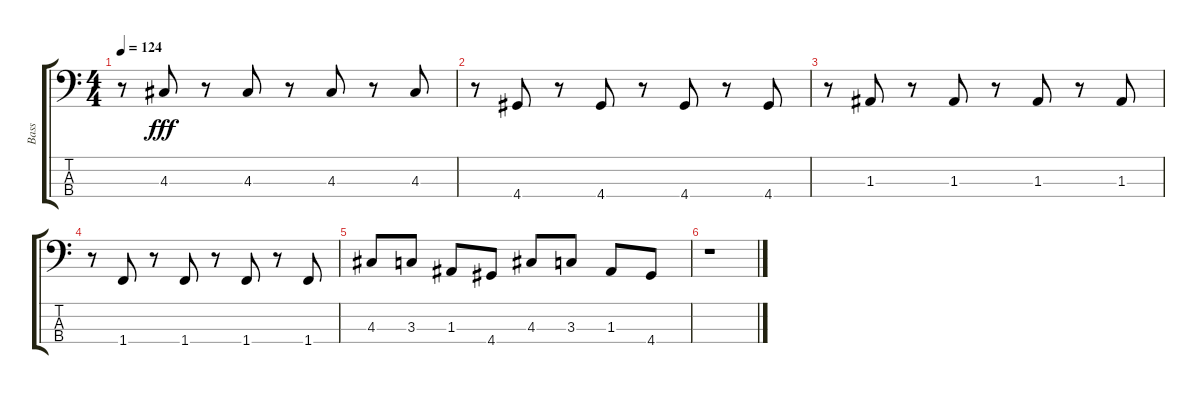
\track ("Bass" "Bass") {instrument synthbass2}
\staff {score tabs}
\tuning (G2 D2 A1 E1) {hide}
\ts (4 4)
\tempo 124
\clef f4
\ks c
r.8{dy fff} 4.3.8 r.8 4.3.8 r.8 4.3.8 r.8 4.3.8 |
r.8 4.4.8 r.8 4.4.8 r.8 4.4.8 r.8 4.4.8 |
r.8 1.3.8 r.8 1.3.8 r.8 1.3.8 r.8 1.3.8 |
r.8 1.4.8 r.8 1.4.8 r.8 1.4.8 r.8 1.4.8 |
4.3.8 3.3.8 1.3.8 4.4.8 4.3.8 3.3.8 1.3.8 4.4.8 |
r.1
